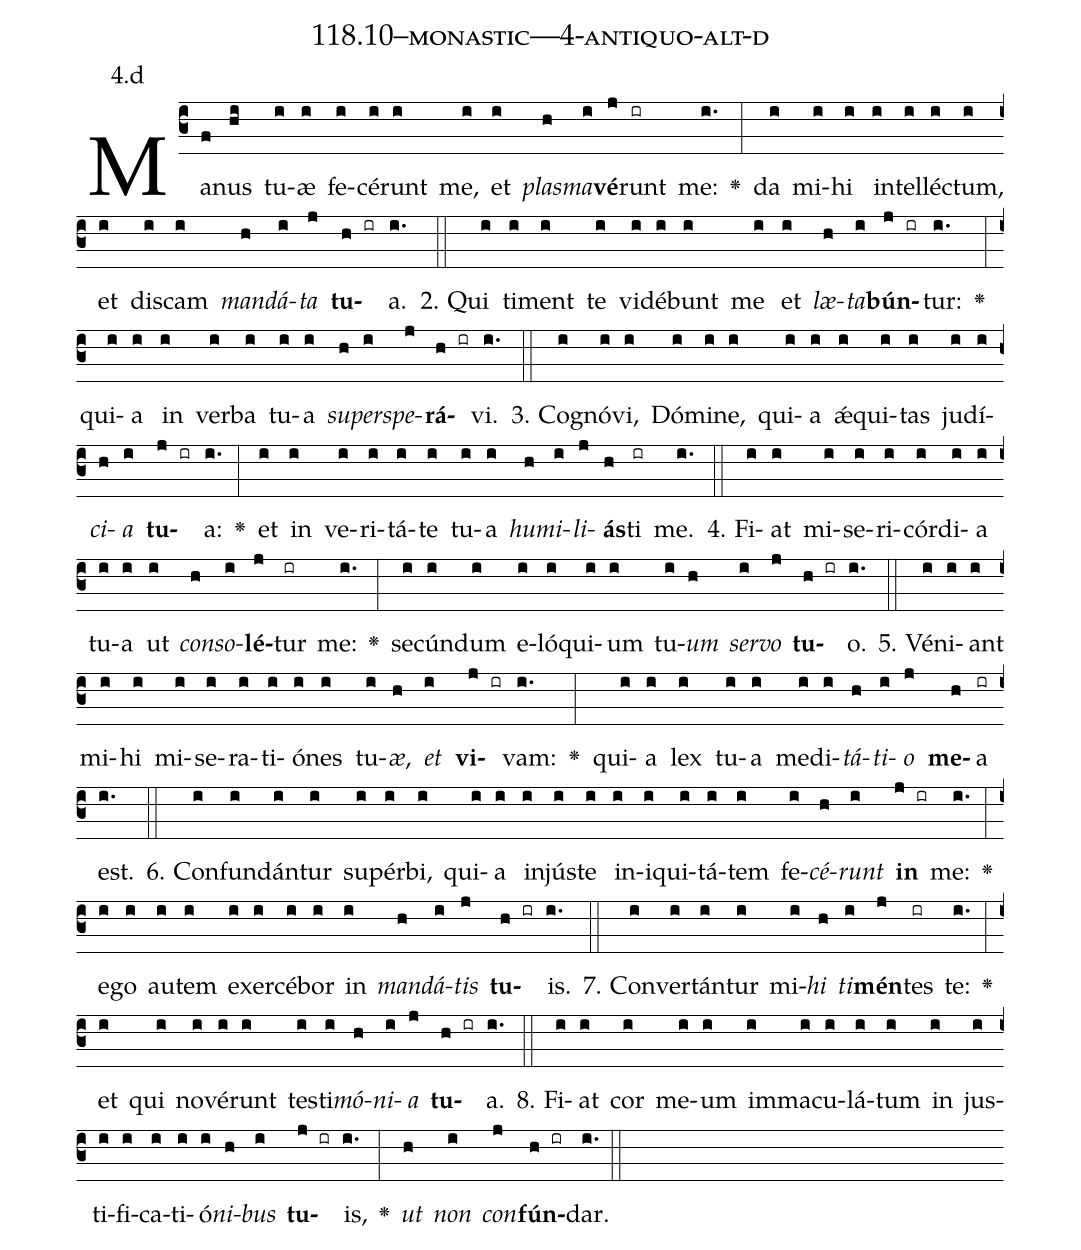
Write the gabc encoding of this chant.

name: 118.10--monastic---4-antiquo-alt-d;
annotation: 4.d;
%%
(c3)Ma(f)nus(hi) tu(i)æ(i) fe(i)cé(i)runt(i) me,(i) et(i) <i>plas</i>(h)<i>ma</i>(i)<b>vé</b>(j)runt(ir) me:(i.) <v>\greheightstar</v>(:) da(i) mi(i)hi(i) in(i)tel(i)léc(i)tum,(i) et(i) dis(i)cam(i) <i>man</i>(h)<i>dá</i>(i)<i>ta</i>(j) <b>tu</b>(h ir)a.(i.) (::)
2. Qui(i) ti(i)ment(i) te(i) vi(i)dé(i)bunt(i) me(i) et(i) <i>læ</i>(h)<i>ta</i>(i)<b>bún</b>(j ir)tur:(i.) <v>\greheightstar</v>(:) qui(i)a(i) in(i) ver(i)ba(i) tu(i)a(i) <i>su</i>(h)<i>per</i>(i)<i>spe</i>(j)<b>rá</b>(h ir)vi.(i.) (::)
3. Co(i)gnó(i)vi,(i) Dó(i)mi(i)ne,(i) qui(i)a(i) ǽ(i)qui(i)tas(i) ju(i)dí(i)<i>ci</i>(h)<i>a</i>(i) <b>tu</b>(j ir)a:(i.) <v>\greheightstar</v>(:) et(i) in(i) ve(i)ri(i)tá(i)te(i) tu(i)a(i) <i>hu</i>(h)<i>mi</i>(i)<i>li</i>(j)<b>ás</b>(h)ti(ir) me.(i.) (::)
4. Fi(i)at(i) mi(i)se(i)ri(i)cór(i)di(i)a(i) tu(i)a(i) ut(i) <i>con</i>(h)<i>so</i>(i)<b>lé</b>(j)tur(ir) me:(i.) <v>\greheightstar</v>(:) se(i)cún(i)dum(i) e(i)ló(i)qui(i)um(i) tu(i)<i>um</i>(h) <i>ser</i>(i)<i>vo</i>(j) <b>tu</b>(h ir)o.(i.) (::)
5. Vé(i)ni(i)ant(i) mi(i)hi(i) mi(i)se(i)ra(i)ti(i)ó(i)nes(i) tu(i)<i>æ</i>,(h) <i>et</i>(i) <b>vi</b>(j ir)vam:(i.) <v>\greheightstar</v>(:) qui(i)a(i) lex(i) tu(i)a(i) me(i)di(i)<i>tá</i>(h)<i>ti</i>(i)<i>o</i>(j) <b>me</b>(h)a(ir) est.(i.) (::)
6. Con(i)fun(i)dán(i)tur(i) su(i)pér(i)bi,(i) qui(i)a(i) in(i)jús(i)te(i) in(i)i(i)qui(i)tá(i)tem(i) fe(i)<i>cé</i>(h)<i>runt</i>(i) <b>in</b>(j ir) me:(i.) <v>\greheightstar</v>(:) e(i)go(i) au(i)tem(i) ex(i)er(i)cé(i)bor(i) in(i) <i>man</i>(h)<i>dá</i>(i)<i>tis</i>(j) <b>tu</b>(h ir)is.(i.) (::)
7. Con(i)ver(i)tán(i)tur(i) mi(i)<i>hi</i>(h) <i>ti</i>(i)<b>mén</b>(j)tes(ir) te:(i.) <v>\greheightstar</v>(:) et(i) qui(i) no(i)vé(i)runt(i) tes(i)ti(i)<i>mó</i>(h)<i>ni</i>(i)<i>a</i>(j) <b>tu</b>(h ir)a.(i.) (::)
8. Fi(i)at(i) cor(i) me(i)um(i) im(i)ma(i)cu(i)lá(i)tum(i) in(i) jus(i)ti(i)fi(i)ca(i)ti(i)ó(i)<i>ni</i>(h)<i>bus</i>(i) <b>tu</b>(j ir)is,(i.) <v>\greheightstar</v>(:) <i>ut</i>(h) <i>non</i>(i) <i>con</i>(j)<b>fún</b>(h ir)dar.(i.) (::)
